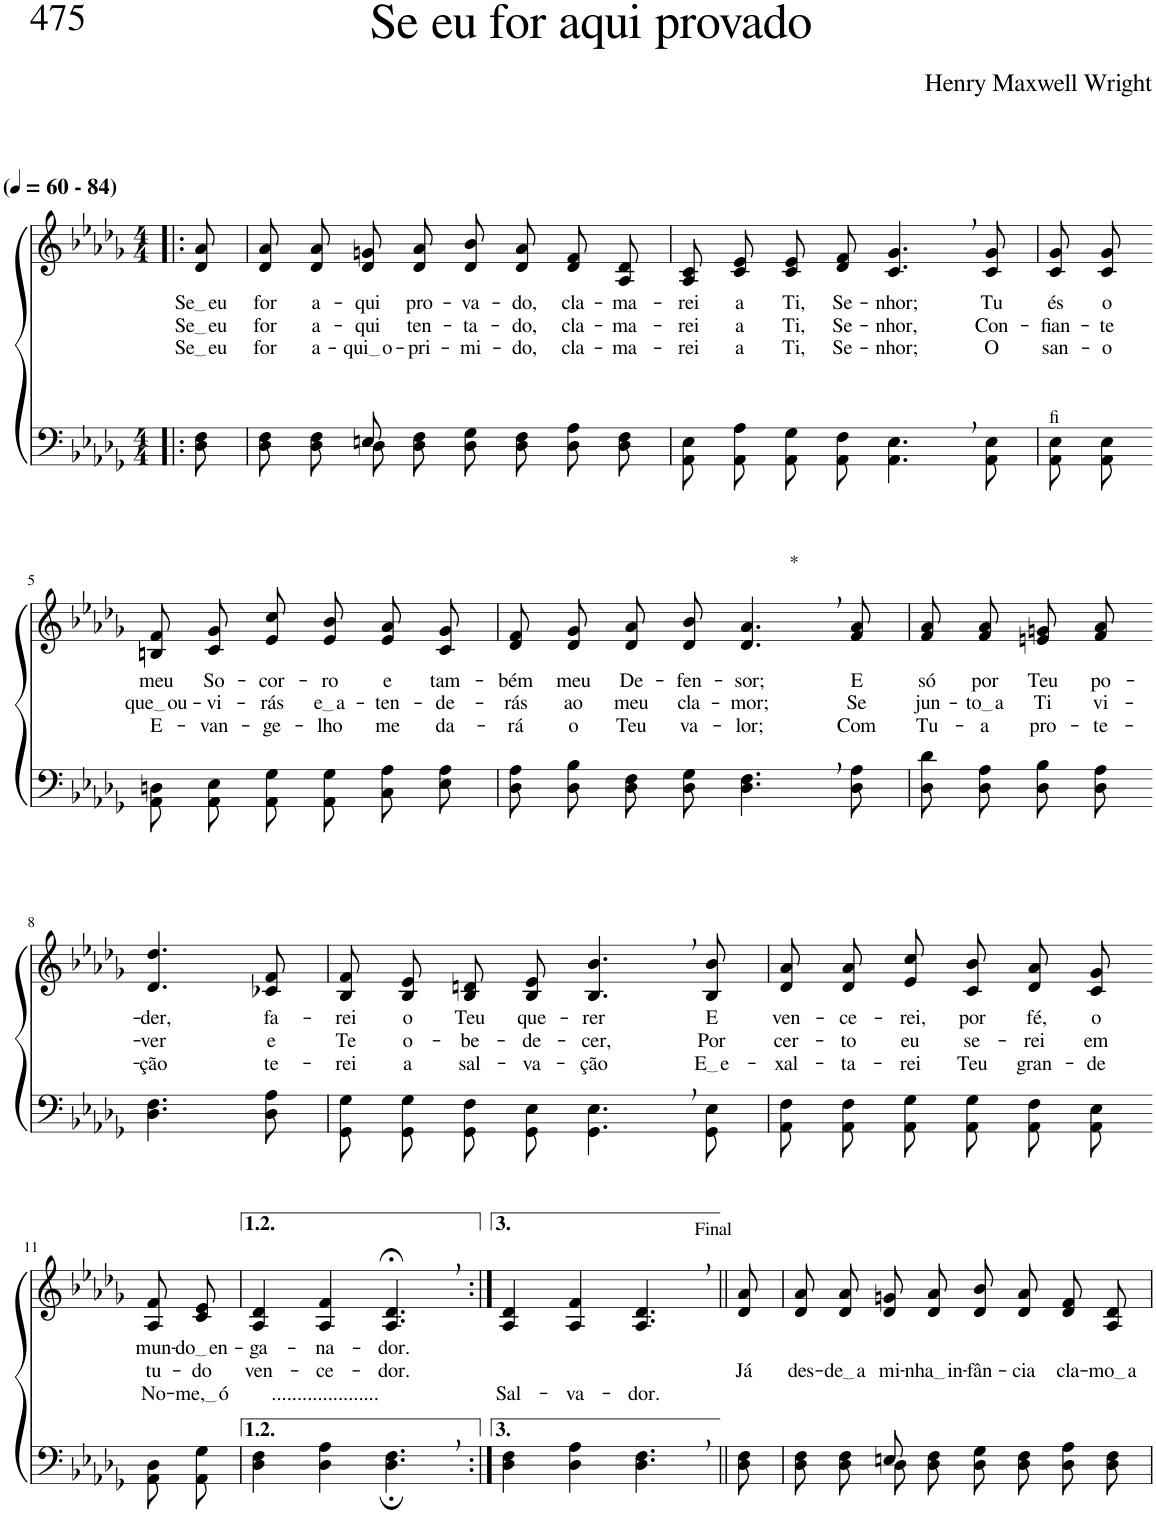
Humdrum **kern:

**kern	**kern	**text	**text	**text
*part2	*part1	*part1	*part1	*part1
*staff2	*staff1	*staff1	*staff1	*staff1
*I"Parte III e IV	*I"Parte I e II	*	*	*
*clefF4	*clefG2	*	*	*
*Trd-1c-2	*Trd-1c-2	*	*	*
*k[b-e-a-d-g-]	*k[b-e-a-d-g-]	*	*	*
*M4/4	*M4/4	*	*	*
*MM60	*MM60	*	*	*
=1!|:	=1!|:	=1!|:	=1!|:	=1!|:
!	!LO:TX:a:B:t=(	!	!	!
!	!LO:TX:a:B:t=- 84)	!	!	!
!	!	!LO:LY:b	!LO:LY:b	!LO:LY:b
8D-\ 8F\	8d-/ 8a-/	Se eu	Se eu	Se eu
=2	=2	=2	=2	=2
*^	*	*	*	*
!	!	!	!LO:LY:b	!LO:LY:b	!LO:LY:b
8D-\ 8F\L	4ryy	8d-/ 8a-/L	for	for	for
!	!	!	!LO:LY:b	!LO:LY:b	!LO:LY:b
8D-\ 8F\J	.	8d-/ 8a-/J	a-	a-	a-
!	!	!	!LO:LY:b	!LO:LY:b	!LO:LY:b
8D-\L	8En/	8d-/ 8gn/L	-qui	-qui	qui o
!	!	!	!LO:LY:b	!LO:LY:b	!LO:LY:b
8D-\ 8F\J	2ryy	8d-/ 8a-/J	pro-	ten-	-pri-
!	!	!	!LO:LY:b	!LO:LY:b	!LO:LY:b
8D-\ 8G-\L	.	8d-/ 8b-/L	-va-	-ta-	-mi-
!	!	!	!LO:LY:b	!LO:LY:b	!LO:LY:b
8D-\ 8F\J	.	8d-/ 8a-/J	-do,	-do,	-do,
!	!	!	!LO:LY:b	!LO:LY:b	!LO:LY:b
8D-\ 8A-\L	.	8d-/ 8f/L	cla-	cla-	cla-
!	!	!	!LO:LY:b	!LO:LY:b	!LO:LY:b
8D-\ 8F\J	8ryy	8A-/ 8d-/J	-ma-	-ma-	-ma-
=3	=3	=3	=3	=3	=3
!	!	!	!LO:LY:b	!LO:LY:b	!LO:LY:b
*v	*v	*	*	*	*
8AA-\ 8E-\L	8A-/ 8c/L	-rei	-rei	-rei
!	!	!LO:LY:b	!LO:LY:b	!LO:LY:b
8AA-\ 8A-\J	8c/ 8e-/J	a	a	a
!	!	!LO:LY:b	!LO:LY:b	!LO:LY:b
8AA-/ 8G-/L	8c/ 8e-/L	Ti,	Ti,	Ti,
!	!	!LO:LY:b	!LO:LY:b	!LO:LY:b
8AA-/ 8F/J	8d-/ 8f/J	Se-	Se-	Se-
!	!	!LO:LY:b	!LO:LY:b	!LO:LY:b
4.AA-\, 4.E-\,	4.c/, 4.g-/,	-nhor;	-nhor,	-nhor;
!	!	!LO:LY:b	!LO:LY:b	!LO:LY:b
8AA-\ 8E-\	8c/ 8g-/	Tu	Con-	O
=4	=4	=4	=4	=4
!	!LO:TX:b:t=fi	!	!	!
!	!	!LO:LY:b	!LO:LY:b	!LO:LY:b
8AA-/ 8E-/L	8c/ 8g-/L	és	-fian-	san-
!	!	!LO:LY:b	!LO:LY:b	!LO:LY:b
8AA-/ 8E-/J	8c/ 8g-/J	o	-te	-o
!!LO:LB:g=z
=5-	=5-	=5-	=5-	=5-
!	!	!LO:LY:b	!LO:LY:b	!LO:LY:b
8AA-/ 8Dn/L	8Bn/ 8f/L	meu	que ou	E-
!	!	!LO:LY:b	!LO:LY:b	!LO:LY:b
8AA-/ 8E-/J	8c/ 8g-/J	So-	-vi-	-van-
!	!	!LO:LY:b	!LO:LY:b	!LO:LY:b
8AA-\ 8G-\L	8e-/ 8cc/L	-cor-	-rás	-ge-
!	!	!LO:LY:b	!LO:LY:b	!LO:LY:b
8AA-\ 8G-\J	8e-/ 8b-/J	-ro	e a	-lho
!	!	!LO:LY:b	!LO:LY:b	!LO:LY:b
8C\ 8A-\L	8e-/ 8a-/L	e	-ten-	me
!	!	!LO:LY:b	!LO:LY:b	!LO:LY:b
8E-\ 8A-\J	8c/ 8g-/J	tam-	-de-	da-
=6	=6	=6	=6	=6
!	!	!LO:LY:b	!LO:LY:b	!LO:LY:b
8D-\ 8A-\L	8d-/ 8f/L	-bém	-rás	-rá
!	!	!LO:LY:b	!LO:LY:b	!LO:LY:b
8D-\ 8B-\J	8d-/ 8g-/J	meu	ao	o
!	!	!LO:LY:b	!LO:LY:b	!LO:LY:b
8D-\ 8F\L	8d-/ 8a-/L	De-	meu	Teu
!	!	!LO:LY:b	!LO:LY:b	!LO:LY:b
8D-\ 8G-\J	8d-/ 8b-/J	-fen-	cla-	va-
!	!LO:TX:a:t=*	!	!	!
!	!	!LO:LY:b	!LO:LY:b	!LO:LY:b
4.D-\, 4.F\,	4.d-/, 4.a-/,	-sor;	-mor;	-lor;
!	!	!LO:LY:b	!LO:LY:b	!LO:LY:b
8D-\ 8A-\	8f/ 8a-/	E	Se	Com
=7	=7	=7	=7	=7
!	!	!LO:LY:b	!LO:LY:b	!LO:LY:b
8D-\ 8d-\L	8f/ 8a-/L	só	jun-	Tu-
!	!	!LO:LY:b	!LO:LY:b	!LO:LY:b
8D-\ 8A-\J	8f/ 8a-/J	por	to a	-a
!	!	!LO:LY:b	!LO:LY:b	!LO:LY:b
8D-\ 8B-\L	8en/ 8gn/L	Teu	Ti	pro-
!	!	!LO:LY:b	!LO:LY:b	!LO:LY:b
8D-\ 8A-\J	8f/ 8a-/J	po-	vi-	-te-
!!LO:LB:g=z
=8-	=8-	=8-	=8-	=8-
!	!	!LO:LY:b	!LO:LY:b	!LO:LY:b
4.D-\ 4.F\	4.d-/ 4.dd-/	-der,	-ver	-ção
!	!	!LO:LY:b	!LO:LY:b	!LO:LY:b
8D-\ 8A-\	8c-X/ 8f/	fa-	e	te-
=9	=9	=9	=9	=9
!	!	!LO:LY:b	!LO:LY:b	!LO:LY:b
8GG-/ 8G-/L	8B-/ 8f/L	-rei	Te	-rei
!	!	!LO:LY:b	!LO:LY:b	!LO:LY:b
8GG-/ 8G-/J	8B-/ 8e-/J	o	o-	a
!	!	!LO:LY:b	!LO:LY:b	!LO:LY:b
8GG-/ 8F/L	8B-/ 8dn/L	Teu	-be-	sal-
!	!	!LO:LY:b	!LO:LY:b	!LO:LY:b
8GG-/ 8E-/J	8B-/ 8e-/J	que-	-de-	-va-
!	!	!LO:LY:b	!LO:LY:b	!LO:LY:b
4.GG-\, 4.E-\,	4.B-/, 4.b-/,	-rer	-cer,	-ção
!	!	!LO:LY:b	!LO:LY:b	!LO:LY:b
8GG-\ 8E-\	8B-/ 8b-/	E	Por	E e
=10	=10	=10	=10	=10
!	!	!LO:LY:b	!LO:LY:b	!LO:LY:b
8AA-/ 8F/L	8d-/ 8a-/L	ven-	cer-	-xal-
!	!	!LO:LY:b	!LO:LY:b	!LO:LY:b
8AA-/ 8F/J	8d-/ 8a-/J	-ce-	-to	-ta-
!	!	!LO:LY:b	!LO:LY:b	!LO:LY:b
8AA-\ 8G-\L	8e-/ 8cc/L	-rei,	eu	-rei
!	!	!LO:LY:b	!LO:LY:b	!LO:LY:b
8AA-\ 8G-\J	8c/ 8b-/J	por	se-	Teu
!	!	!LO:LY:b	!LO:LY:b	!LO:LY:b
8AA-/ 8F/L	8d-/ 8a-/L	fé,	-rei	gran-
!	!	!LO:LY:b	!LO:LY:b	!LO:LY:b
8AA-/ 8E-/J	8c/ 8g-/J	o	em	-de
!!LO:LB:g=z
=11-	=11-	=11-	=11-	=11-
!	!	!LO:LY:b	!LO:LY:b	!LO:LY:b
8AA-\ 8D-\L	8A-/ 8f/L	mun-	tu-	No-
!	!	!LO:LY:b	!LO:LY:b	!LO:LY:b
8AA-\ 8G-\J	8c/ 8e-/J	do en	-do	me, ó
=12	=12	=12	=12	=12
!	!	!LO:LY:b	!LO:LY:b	!
4D-\ 4F\	4A-/ 4d-/	-ga-	ven-	.
!	!	!LO:LY:b	!LO:LY:b	!LO:LY:b
4D-\ 4A-\	4A-/ 4f/	-na-	-ce-	.....................
!	!	!LO:LY:b	!LO:LY:b	!
4.D-\;, 4.F\;,	4.A-/;<, 4.d-/;<,	-dor.	-dor.	.
=13:|!	=13:|!	=13:|!	=13:|!	=13:|!
!	!	!	!	!LO:LY:b
4D-\ 4F\	4A-/ 4d-/	.	.	Sal-
!	!	!	!	!LO:LY:b
4D-\ 4A-\	4A-/ 4f/	.	.	-va-
!	!LO:TX:a:t=Final	!	!	!
!	!	!	!	!LO:LY:b
4.D-\, 4.F\,	4.A-/, 4.d-/,	.	.	-dor.
=14||	=14||	=14||	=14||	=14||
!	!	!	!LO:LY:b	!
8D-\ 8F\	8d-/ 8a-/	.	Já	.
=15	=15	=15	=15	=15
*^	*	*	*	*
!	!	!	!	!LO:LY:b	!
8D-\ 8F\L	4ryy	8d-/ 8a-/L	.	des-	.
!	!	!	!	!LO:LY:b	!
8D-\ 8F\J	.	8d-/ 8a-/J	.	de a	.
!	!	!	!	!LO:LY:b	!
8D-\L	8En/	8d-/ 8gn/L	.	mi-	.
!	!	!	!	!LO:LY:b	!
8D-\ 8F\J	2ryy	8d-/ 8a-/J	.	nha in	.
!	!	!	!	!LO:LY:b	!
8D-\ 8G-\L	.	8d-/ 8b-/L	.	-fân-	.
!	!	!	!	!LO:LY:b	!
8D-\ 8F\J	.	8d-/ 8a-/J	.	-cia	.
!	!	!	!	!LO:LY:b	!
8D-\ 8A-\L	.	8d-/ 8f/L	.	cla-	.
!	!	!	!	!LO:LY:b	!
8D-\ 8F\J	8ryy	8A-/ 8d-/J	.	mo a	.
*v	*v	*	*	*	*
=	=	=	=	=
*-	*-	*-	*-	*-
